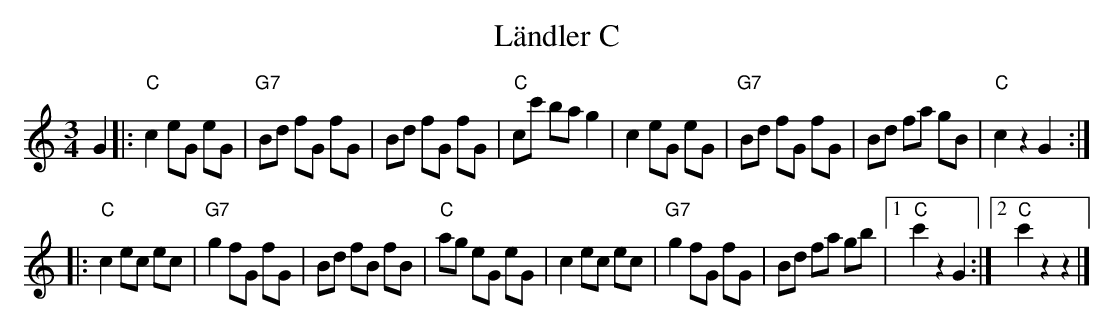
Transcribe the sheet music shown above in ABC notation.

X:1
T: Ländler C
M:3/4
L:1/8
K:C
G2 |: "C"c2 eG eG | "G7"Bd fG fG | Bd fG fG | "C"cc' ba g2 |\
         c2 eG eG | "G7"Bd fG fG | Bd fa gB | "C"c2z2G2 ::
"C"c2 ec ec | "G7"g2 fG fG | Bd fB fB | "C"ag eG eG |\
   c2 ec ec | "G7"g2 fG fG | Bd fa gb |1 "C"c'2z2G2 :|2 "C"c'2z2z2 |]
